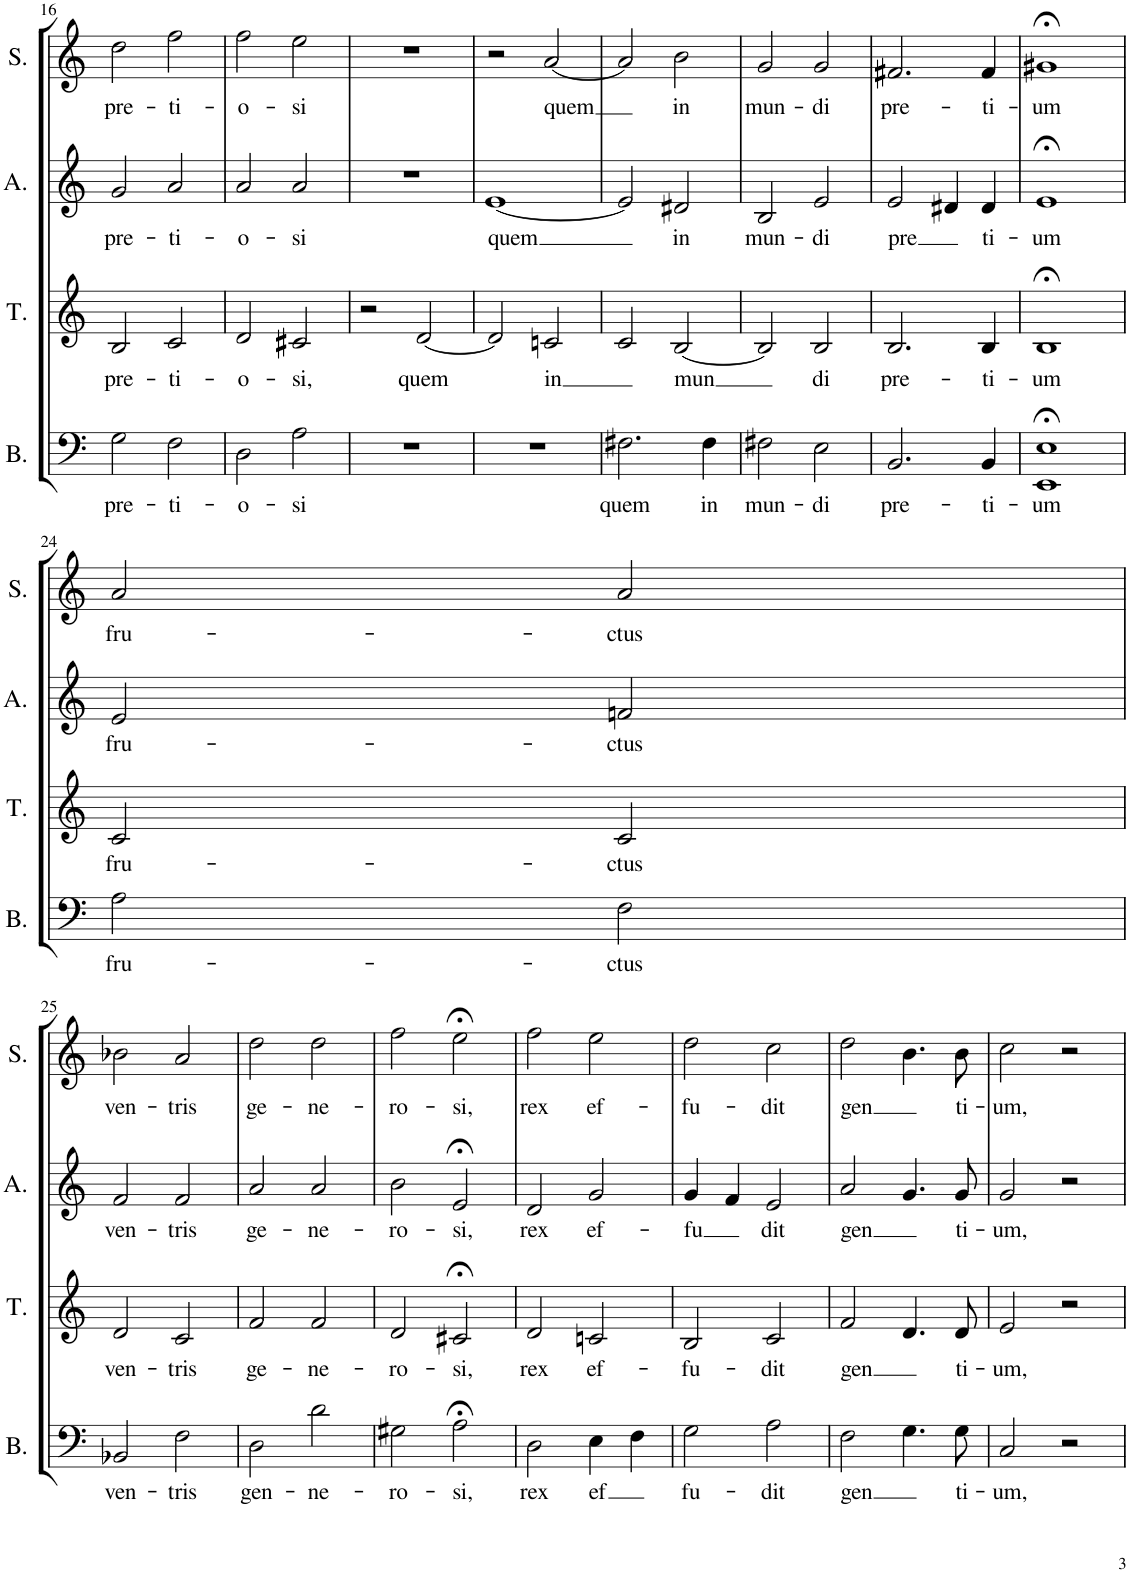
**kern	**text	**kern	**text	**kern	**text	**kern	**text
*part4	*part4	*part3	*part3	*part2	*part2	*part1	*part1
*staff4	*staff4	*staff3	*staff3	*staff2	*staff2	*staff1	*staff1
*I"Bas.	*	*I"Ténor	*	*I"Alto	*	*I"Sop.	*
*I'B.	*	*I'T.	*	*I'A.	*	*I'S.	*
!!LO:PB:g=z
*clefF4	*	*clefG2	*	*clefG2	*	*clefG2	*
*k[]	*	*k[]	*	*k[]	*	*k[]	*
*M2/2	*	*M2/2	*	*M2/2	*	*M2/2	*
*met(c|)	*	*met(c|)	*	*met(c|)	*	*met(c|)	*
=16	=16	=16	=16	=16	=16	=16	=16
!	!LO:LY:b	!	!LO:LY:b	!	!LO:LY:b	!	!LO:LY:b
2G\	pre-	2B/	pre-	2g/	pre-	2dd\	pre-
!	!LO:LY:b	!	!LO:LY:b	!	!LO:LY:b	!	!LO:LY:b
2F\	-ti-	2c/	-ti-	2a/	-ti-	2ff\	-ti-
=17	=17	=17	=17	=17	=17	=17	=17
!	!LO:LY:b	!	!LO:LY:b	!	!LO:LY:b	!	!LO:LY:b
2D\	-o-	2d/	-o-	2a/	-o-	2ff\	-o-
!	!LO:LY:b	!	!LO:LY:b	!	!LO:LY:b	!	!LO:LY:b
2A\	-si	2c#X/	-si,	2a/	si	2ee\	-si
=18	=18	=18	=18	=18	=18	=18	=18
1r	.	2r	.	1r	.	1r	.
!	!	!	!LO:LY:b	!	!	!	!
.	.	[2d/	quem	.	.	.	.
=19	=19	=19	=19	=19	=19	=19	=19
!	!	!	!	!	!LO:LY:b	!	!
1r	.	2d/]	.	[1e	quem	2r	.
!	!	!	!LO:LY:b	!	!	!	!LO:LY:b
.	.	2cn/	in	.	.	[2a/	quem
=20	=20	=20	=20	=20	=20	=20	=20
!	!LO:LY:b	!	!	!	!	!	!
2.F#X\	quem	2c/	.	2e/]	.	2a/]	.
!	!	!	!LO:LY:b	!	!LO:LY:b	!	!LO:LY:b
.	.	[2B/	mun	2d#X/	in	2b\	in
!	!LO:LY:b	!	!	!	!	!	!
4F#\	in	.	.	.	.	.	.
=21	=21	=21	=21	=21	=21	=21	=21
!	!LO:LY:b	!	!	!	!LO:LY:b	!	!LO:LY:b
2F#X\	mun-	2B/]	.	2B/	mun-	2g/	mun-
!	!LO:LY:b	!	!LO:LY:b	!	!LO:LY:b	!	!LO:LY:b
2E\	-di	2B/	di	2e/	-di	2g/	-di
=22	=22	=22	=22	=22	=22	=22	=22
!	!LO:LY:b	!	!LO:LY:b	!	!LO:LY:b	!	!LO:LY:b
2.BB/	pre-	2.B/	pre-	2e/	pre	2.f#X/	pre-
.	.	.	.	4d#X/	.	.	.
!	!LO:LY:b	!	!LO:LY:b	!	!LO:LY:b	!	!LO:LY:b
4BB/	-ti-	4B/	-ti-	4d#/	ti-	4f#/	-ti-
=23	=23	=23	=23	=23	=23	=23	=23
!	!LO:LY:b	!	!LO:LY:b	!	!LO:LY:b	!	!LO:LY:b
1EE;< 1E;<	-um	1B;<	-um	1e;<	-um	1g#X;<	-um
!!LO:LB:g=z
=24	=24	=24	=24	=24	=24	=24	=24
!	!LO:LY:b	!	!LO:LY:b	!	!LO:LY:b	!	!LO:LY:b
2A\	fru-	2c/	fru-	2e/	fru-	2a/	fru-
!	!LO:LY:b	!	!LO:LY:b	!	!LO:LY:b	!	!LO:LY:b
2F\	-ctus	2c/	-ctus	2fn/	-ctus	2a/	-ctus
!!LO:LB:g=z
=25	=25	=25	=25	=25	=25	=25	=25
!	!LO:LY:b	!	!LO:LY:b	!	!LO:LY:b	!	!LO:LY:b
2BB-X/	ven-	2d/	ven-	2f/	ven-	2b-X\	ven-
!	!LO:LY:b	!	!LO:LY:b	!	!LO:LY:b	!	!LO:LY:b
2F\	-tris	2c/	-tris	2f/	-tris	2a/	-tris
=26	=26	=26	=26	=26	=26	=26	=26
!	!LO:LY:b	!	!LO:LY:b	!	!LO:LY:b	!	!LO:LY:b
2D\	gen-	2f/	ge-	2a/	ge-	2dd\	ge-
!	!LO:LY:b	!	!LO:LY:b	!	!LO:LY:b	!	!LO:LY:b
2d\	-ne-	2f/	-ne-	2a/	-ne-	2dd\	-ne-
=27	=27	=27	=27	=27	=27	=27	=27
!	!LO:LY:b	!	!LO:LY:b	!	!LO:LY:b	!	!LO:LY:b
2G#X\	-ro-	2d/	-ro-	2b\	-ro-	2ff\	-ro-
!	!LO:LY:b	!	!LO:LY:b	!	!LO:LY:b	!	!LO:LY:b
2A;<\	-si,	2c#X;</	-si,	2e;</	-si,	2ee;<\	-si,
=28	=28	=28	=28	=28	=28	=28	=28
!	!LO:LY:b	!	!LO:LY:b	!	!LO:LY:b	!	!LO:LY:b
2D\	rex	2d/	rex	2d/	rex	2ff\	rex
!	!LO:LY:b	!	!LO:LY:b	!	!LO:LY:b	!	!LO:LY:b
4E\	ef	2cn/	ef-	2g/	ef-	2ee\	ef-
4F\	.	.	.	.	.	.	.
=29	=29	=29	=29	=29	=29	=29	=29
!	!LO:LY:b	!	!LO:LY:b	!	!LO:LY:b	!	!LO:LY:b
2G\	fu-	2B/	-fu-	4g/	-fu	2dd\	-fu-
.	.	.	.	4f/	.	.	.
!	!LO:LY:b	!	!LO:LY:b	!	!LO:LY:b	!	!LO:LY:b
2A\	-dit	2c/	-dit	2e/	dit	2cc\	-dit
=30	=30	=30	=30	=30	=30	=30	=30
!	!LO:LY:b	!	!LO:LY:b	!	!LO:LY:b	!	!LO:LY:b
2F\	gen	2f/	gen	2a/	-gen	2dd\	gen
4.G\	.	4.d/	.	4.g/	.	4.b\	.
!	!LO:LY:b	!	!LO:LY:b	!	!LO:LY:b	!	!LO:LY:b
8G\	ti-	8d/	ti-	8g/	ti-	8b\	ti-
=31	=31	=31	=31	=31	=31	=31	=31
!	!LO:LY:b	!	!LO:LY:b	!	!LO:LY:b	!	!LO:LY:b
2C/	-um,	2e/	-um,	2g/	-um,	2cc\	-um,
2r	.	2r	.	2r	.	2r	.
=	=	=	=	=	=	=	=
*-	*-	*-	*-	*-	*-	*-	*-
